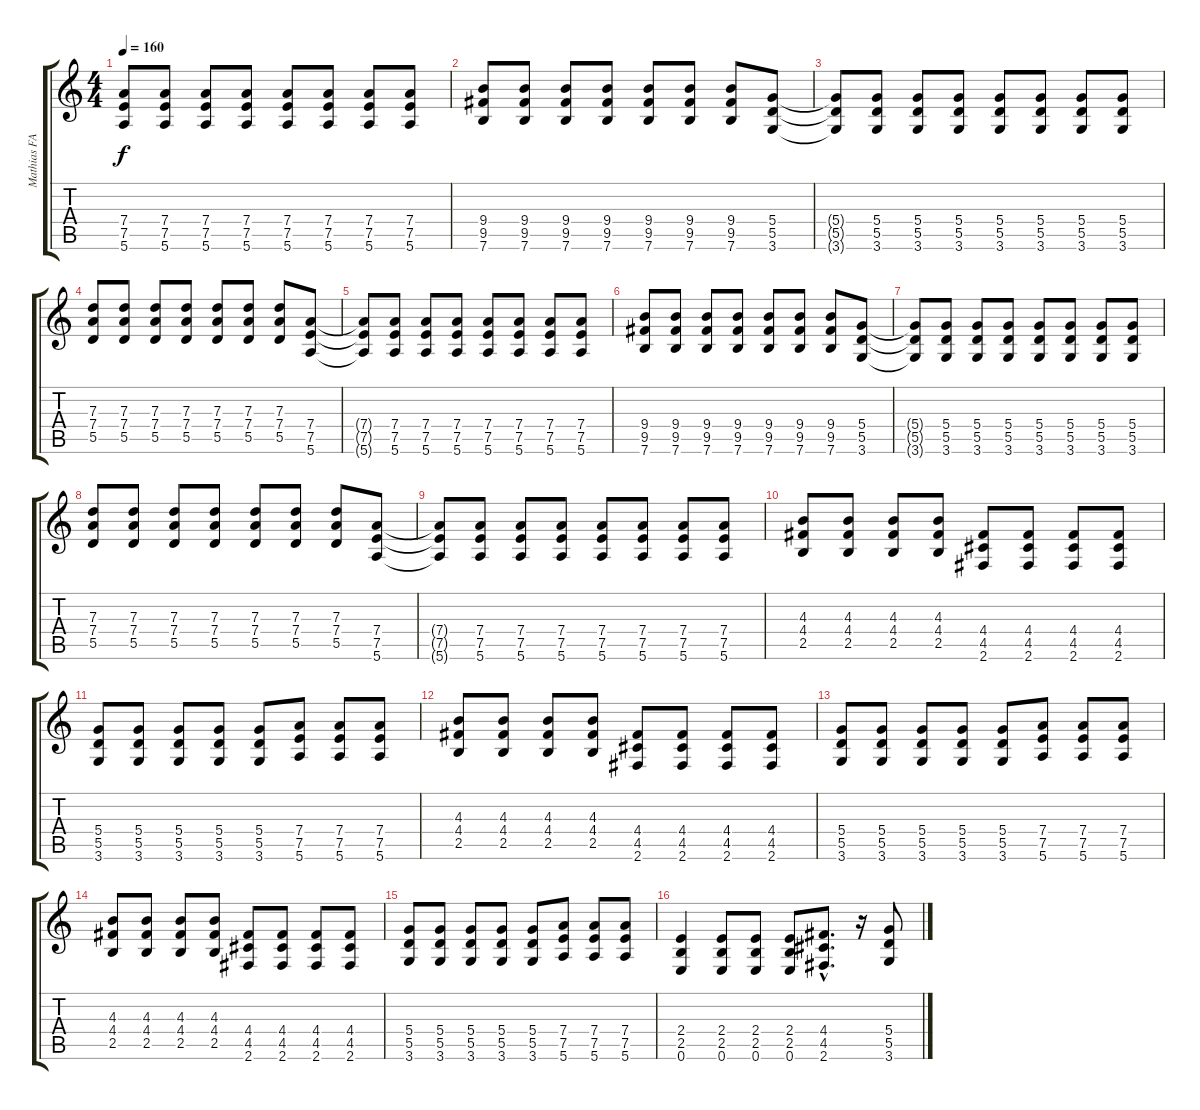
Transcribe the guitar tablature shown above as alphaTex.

\track ("Mathias FARM" "Mathias FA") {instrument distortionguitar}
\staff {score tabs}
\tuning (E4 B3 G3 D3 A2 E2) {hide}
\ts (4 4)
\tempo 160
\clef g2
\ks c
(7.4{t} 7.5{t} 5.6{t}).8{dy f} (7.4 7.5 5.6).8 (7.4 7.5 5.6).8 (7.4 7.5 5.6).8 (7.4 7.5 5.6).8 (7.4 7.5 5.6).8 (7.4 7.5 5.6).8 (7.4 7.5 5.6).8 |
(9.4 9.5 7.6).8 (9.4 9.5 7.6).8 (9.4 9.5 7.6).8 (9.4 9.5 7.6).8 (9.4 9.5 7.6).8 (9.4 9.5 7.6).8 (9.4 9.5 7.6).8 (5.4 5.5 3.6).8 |
(5.4{t} 5.5{t} 3.6{t}).8 (5.4 5.5 3.6).8 (5.4 5.5 3.6).8 (5.4 5.5 3.6).8 (5.4 5.5 3.6).8 (5.4 5.5 3.6).8 (5.4 5.5 3.6).8 (5.4 5.5 3.6).8 |
(7.3 7.4 5.5).8 (7.3 7.4 5.5).8 (7.3 7.4 5.5).8 (7.3 7.4 5.5).8 (7.3 7.4 5.5).8 (7.3 7.4 5.5).8 (7.3 7.4 5.5).8 (7.4 7.5 5.6).8 |
(7.4{t} 7.5{t} 5.6{t}).8 (7.4 7.5 5.6).8 (7.4 7.5 5.6).8 (7.4 7.5 5.6).8 (7.4 7.5 5.6).8 (7.4 7.5 5.6).8 (7.4 7.5 5.6).8 (7.4 7.5 5.6).8 |
(9.4 9.5 7.6).8 (9.4 9.5 7.6).8 (9.4 9.5 7.6).8 (9.4 9.5 7.6).8 (9.4 9.5 7.6).8 (9.4 9.5 7.6).8 (9.4 9.5 7.6).8 (5.4 5.5 3.6).8 |
(5.4{t} 5.5{t} 3.6{t}).8 (5.4 5.5 3.6).8 (5.4 5.5 3.6).8 (5.4 5.5 3.6).8 (5.4 5.5 3.6).8 (5.4 5.5 3.6).8 (5.4 5.5 3.6).8 (5.4 5.5 3.6).8 |
(7.3 7.4 5.5).8 (7.3 7.4 5.5).8 (7.3 7.4 5.5).8 (7.3 7.4 5.5).8 (7.3 7.4 5.5).8 (7.3 7.4 5.5).8 (7.3 7.4 5.5).8 (7.4 7.5 5.6).8 |
(7.4{t} 7.5{t} 5.6{t}).8 (7.4 7.5 5.6).8 (7.4 7.5 5.6).8 (7.4 7.5 5.6).8 (7.4 7.5 5.6).8 (7.4 7.5 5.6).8 (7.4 7.5 5.6).8 (7.4 7.5 5.6).8 |
(4.3 4.4 2.5).8 (4.3 4.4 2.5).8 (4.3 4.4 2.5).8 (4.3 4.4 2.5).8 (4.4 4.5 2.6).8 (4.4 4.5 2.6).8 (4.4 4.5 2.6).8 (4.4 4.5 2.6).8 |
(5.4 5.5 3.6).8 (5.4 5.5 3.6).8 (5.4 5.5 3.6).8 (5.4 5.5 3.6).8 (5.4 5.5 3.6).8 (7.4 7.5 5.6).8 (7.4 7.5 5.6).8 (7.4 7.5 5.6).8 |
(4.3 4.4 2.5).8 (4.3 4.4 2.5).8 (4.3 4.4 2.5).8 (4.3 4.4 2.5).8 (4.4 4.5 2.6).8 (4.4 4.5 2.6).8 (4.4 4.5 2.6).8 (4.4 4.5 2.6).8 |
(5.4 5.5 3.6).8 (5.4 5.5 3.6).8 (5.4 5.5 3.6).8 (5.4 5.5 3.6).8 (5.4 5.5 3.6).8 (7.4 7.5 5.6).8 (7.4 7.5 5.6).8 (7.4 7.5 5.6).8 |
(4.3 4.4 2.5).8 (4.3 4.4 2.5).8 (4.3 4.4 2.5).8 (4.3 4.4 2.5).8 (4.4 4.5 2.6).8 (4.4 4.5 2.6).8 (4.4 4.5 2.6).8 (4.4 4.5 2.6).8 |
(5.4 5.5 3.6).8 (5.4 5.5 3.6).8 (5.4 5.5 3.6).8 (5.4 5.5 3.6).8 (5.4 5.5 3.6).8 (7.4 7.5 5.6).8 (7.4 7.5 5.6).8 (7.4 7.5 5.6).8 |
(2.4 2.5 0.6).4 (2.4 2.5 0.6).8 (2.4 2.5 0.6).8 (2.4 2.5 0.6).8 (4.4{hac} 4.5{hac} 2.6{hac}).8{d} r.16 (5.4 5.5 3.6).8
